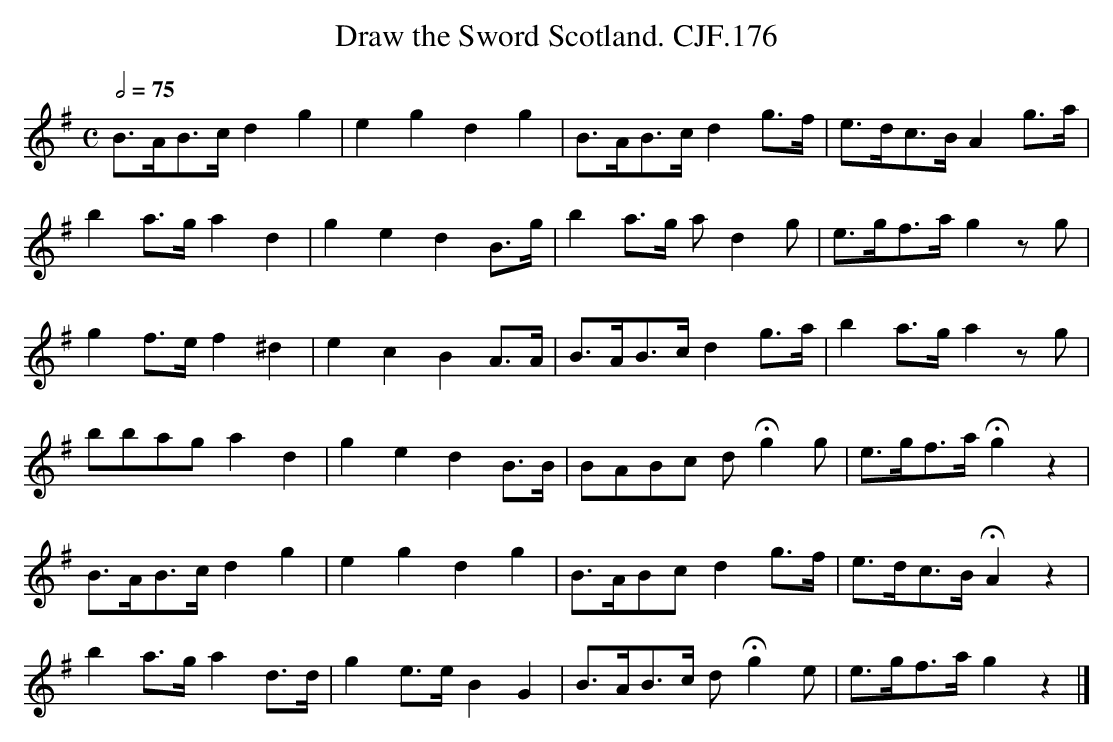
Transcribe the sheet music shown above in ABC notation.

X:1
T:Draw the Sword Scotland. CJF.176
M:C
L:1/8
Q:2/4=75
K:G
B>AB>cd2g2|e2g2d2g2|B>AB>cd2g>f|e>dc>BA2g>a|
b2a>ga2d2|g2e2d2B>g|b2a>g ad2g|e>gf>ag2zg|
g2f>ef2^d2|e2c2B2A>A|B>AB>cd2g>a|b2a>ga2zg|
bbaga2d2|g2e2d2B>B|BABc dHg2g|e>gf>aHg2z2|
B>AB>cd2g2|e2g2d2g2|B>ABcd2g>f|e>dc>BHA2z2|
b2a>ga2d>d|g2e>eB2G2|B>AB>c dHg2e|e>gf>ag2z2|]
